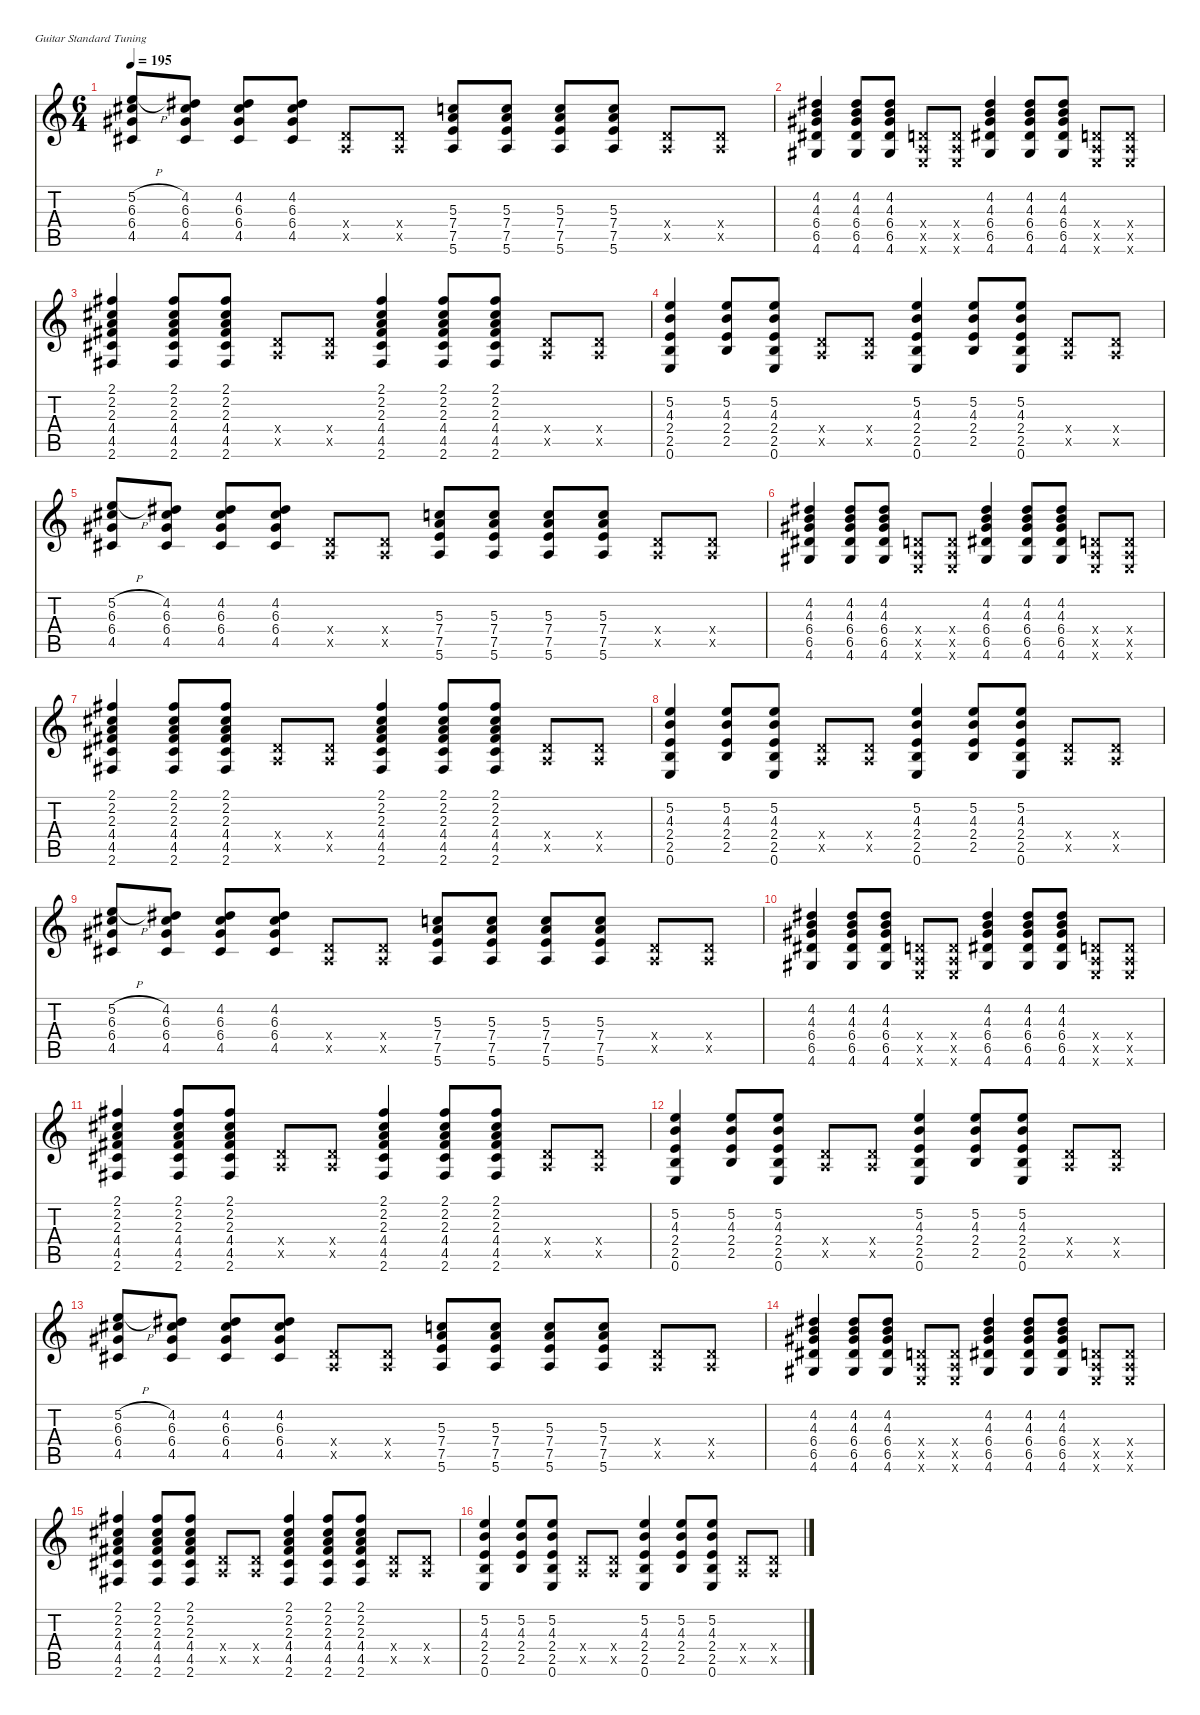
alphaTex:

\defaultSystemsLayout 4
\hideDynamics
\bracketExtendMode nobrackets
\singleTrackTrackNamePolicy hidden
\multiTrackTrackNamePolicy hidden
\firstSystemTrackNameMode fullname
\firstSystemTrackNameOrientation horizontal
\otherSystemsTrackNameOrientation horizontal
\track ("Guitar 1" "dist.guit.") {mute instrument distortionguitar}
\staff {score tabs}
\tuning (E4 B3 G3 D3 A2 E2)
\ts (6 4)
\tempo 195
\clef g2
\ks c
(5.2{h} 6.3{acc #} 6.4{acc #} 4.5{acc #}).8{dy f beam Up} (4.2{acc #} 6.3{acc #} 6.4{acc #} 4.5{acc #}).8{beam Up} (4.2{acc #} 6.3{acc #} 6.4{acc #} 4.5{acc #}).8{beam Up} (4.2{acc #} 6.3{acc #} 6.4{acc #} 4.5{acc #}).8{beam Up} (0.4{x} 0.5{x}).8{beam Up} (0.4{x} 0.5{x}).8{beam Up} (5.3 7.4 7.5 5.6).8{beam Up} (5.3 7.4 7.5 5.6).8{beam Up} (5.3 7.4 7.5 5.6).8{beam Up} (5.3 7.4 7.5 5.6).8{beam Up} (0.4{x} 0.5{x}).8{beam Up} (0.4{x} 0.5{x}).8{beam Up} |
(4.2{acc #} 4.3 6.4{acc #} 6.5{acc #} 4.6{acc #}).4{beam Up} (4.2{acc #} 4.3 6.4{acc #} 6.5{acc #} 4.6{acc #}).8{beam Up} (4.2{acc #} 4.3 6.4{acc #} 6.5{acc #} 4.6{acc #}).8{beam Up} (0.4{x} 0.5{x} 0.6{x}).8{beam Up} (0.4{x} 0.5{x} 0.6{x}).8{beam Up} (4.2{acc #} 4.3 6.4{acc #} 6.5{acc #} 4.6{acc #}).4{beam Up} (4.2{acc #} 4.3 6.4{acc #} 6.5{acc #} 4.6{acc #}).8{beam Up} (4.2{acc #} 4.3 6.4{acc #} 6.5{acc #} 4.6{acc #}).8{beam Up} (0.4{x} 0.5{x} 0.6{x}).8{beam Up} (0.4{x} 0.5{x} 0.6{x}).8{beam Up} |
(4.4{acc #} 4.5{acc #} 2.6{acc #} 2.3 2.2{acc #} 2.1{acc #}).4{beam Up} (2.2{acc #} 2.3 4.4{acc #} 4.5{acc #} 2.6{acc #} 2.1{acc #}).8{beam Up} (2.2{acc #} 2.3 4.4{acc #} 4.5{acc #} 2.1{acc #} 2.6{acc #}).8{beam Up} (0.4{x} 0.5{x}).8{beam Up} (0.4{x} 0.5{x}).8{beam Up} (2.2{acc #} 2.3 4.4{acc #} 4.5{acc #} 2.6{acc #} 2.1{acc #}).4{beam Up} (2.2{acc #} 2.3 4.4{acc #} 4.5{acc #} 2.1{acc #} 2.6{acc #}).8{beam Up} (2.2{acc #} 2.3 4.4{acc #} 4.5{acc #} 2.1{acc #} 2.6{acc #}).8{beam Up} (0.4{x} 0.5{x}).8{beam Up} (0.4{x} 0.5{x}).8{beam Up} |
(5.2 4.3 2.4 2.5 0.6).4{beam Up} (5.2 4.3 2.4 2.5).8{beam Up} (5.2 4.3 2.4 2.5 0.6).8{beam Up} (0.4{x} 0.5{x}).8{beam Up} (0.4{x} 0.5{x}).8{beam Up} (5.2 4.3 2.4 2.5 0.6).4{beam Up} (5.2 4.3 2.4 2.5).8{beam Up} (5.2 4.3 2.4 2.5 0.6).8{beam Up} (0.4{x} 0.5{x}).8{beam Up} (0.4{x} 0.5{x}).8{beam Up} |
(5.2{h} 6.3{acc #} 6.4{acc #} 4.5{acc #}).8{beam Up} (4.2{acc #} 6.3{acc #} 6.4{acc #} 4.5{acc #}).8{beam Up} (4.2{acc #} 6.3{acc #} 6.4{acc #} 4.5{acc #}).8{beam Up} (4.2{acc #} 6.3{acc #} 6.4{acc #} 4.5{acc #}).8{beam Up} (0.4{x} 0.5{x}).8{beam Up} (0.4{x} 0.5{x}).8{beam Up} (5.3 7.4 7.5 5.6).8{beam Up} (5.3 7.4 7.5 5.6).8{beam Up} (5.3 7.4 7.5 5.6).8{beam Up} (5.3 7.4 7.5 5.6).8{beam Up} (0.4{x} 0.5{x}).8{beam Up} (0.4{x} 0.5{x}).8{beam Up} |
(4.2{acc #} 4.3 6.4{acc #} 6.5{acc #} 4.6{acc #}).4{beam Up} (4.2{acc #} 4.3 6.4{acc #} 6.5{acc #} 4.6{acc #}).8{beam Up} (4.2{acc #} 4.3 6.4{acc #} 6.5{acc #} 4.6{acc #}).8{beam Up} (0.4{x} 0.5{x} 0.6{x}).8{beam Up} (0.4{x} 0.5{x} 0.6{x}).8{beam Up} (4.2{acc #} 4.3 6.4{acc #} 6.5{acc #} 4.6{acc #}).4{beam Up} (4.2{acc #} 4.3 6.4{acc #} 6.5{acc #} 4.6{acc #}).8{beam Up} (4.2{acc #} 4.3 6.4{acc #} 6.5{acc #} 4.6{acc #}).8{beam Up} (0.4{x} 0.5{x} 0.6{x}).8{beam Up} (0.4{x} 0.5{x} 0.6{x}).8{beam Up} |
(4.4{acc #} 4.5{acc #} 2.6{acc #} 2.3 2.2{acc #} 2.1{acc #}).4{beam Up} (2.2{acc #} 2.3 4.4{acc #} 4.5{acc #} 2.6{acc #} 2.1{acc #}).8{beam Up} (2.2{acc #} 2.3 4.4{acc #} 4.5{acc #} 2.1{acc #} 2.6{acc #}).8{beam Up} (0.4{x} 0.5{x}).8{beam Up} (0.4{x} 0.5{x}).8{beam Up} (2.2{acc #} 2.3 4.4{acc #} 4.5{acc #} 2.6{acc #} 2.1{acc #}).4{beam Up} (2.2{acc #} 2.3 4.4{acc #} 4.5{acc #} 2.1{acc #} 2.6{acc #}).8{beam Up} (2.2{acc #} 2.3 4.4{acc #} 4.5{acc #} 2.1{acc #} 2.6{acc #}).8{beam Up} (0.4{x} 0.5{x}).8{beam Up} (0.4{x} 0.5{x}).8{beam Up} |
(5.2 4.3 2.4 2.5 0.6).4{beam Up} (5.2 4.3 2.4 2.5).8{beam Up} (5.2 4.3 2.4 2.5 0.6).8{beam Up} (0.4{x} 0.5{x}).8{beam Up} (0.4{x} 0.5{x}).8{beam Up} (5.2 4.3 2.4 2.5 0.6).4{beam Up} (5.2 4.3 2.4 2.5).8{beam Up} (5.2 4.3 2.4 2.5 0.6).8{beam Up} (0.4{x} 0.5{x}).8{beam Up} (0.4{x} 0.5{x}).8{beam Up} |
(5.2{h} 6.3{acc #} 6.4{acc #} 4.5{acc #}).8{beam Up} (4.2{acc #} 6.3{acc #} 6.4{acc #} 4.5{acc #}).8{beam Up} (4.2{acc #} 6.3{acc #} 6.4{acc #} 4.5{acc #}).8{beam Up} (4.2{acc #} 6.3{acc #} 6.4{acc #} 4.5{acc #}).8{beam Up} (0.4{x} 0.5{x}).8{beam Up} (0.4{x} 0.5{x}).8{beam Up} (5.3 7.4 7.5 5.6).8{beam Up} (5.3 7.4 7.5 5.6).8{beam Up} (5.3 7.4 7.5 5.6).8{beam Up} (5.3 7.4 7.5 5.6).8{beam Up} (0.4{x} 0.5{x}).8{beam Up} (0.4{x} 0.5{x}).8{beam Up} |
(4.2{acc #} 4.3 6.4{acc #} 6.5{acc #} 4.6{acc #}).4{beam Up} (4.2{acc #} 4.3 6.4{acc #} 6.5{acc #} 4.6{acc #}).8{beam Up} (4.2{acc #} 4.3 6.4{acc #} 6.5{acc #} 4.6{acc #}).8{beam Up} (0.4{x} 0.5{x} 0.6{x}).8{beam Up} (0.4{x} 0.5{x} 0.6{x}).8{beam Up} (4.2{acc #} 4.3 6.4{acc #} 6.5{acc #} 4.6{acc #}).4{beam Up} (4.2{acc #} 4.3 6.4{acc #} 6.5{acc #} 4.6{acc #}).8{beam Up} (4.2{acc #} 4.3 6.4{acc #} 6.5{acc #} 4.6{acc #}).8{beam Up} (0.4{x} 0.5{x} 0.6{x}).8{beam Up} (0.4{x} 0.5{x} 0.6{x}).8{beam Up} |
(4.4{acc #} 4.5{acc #} 2.6{acc #} 2.3 2.2{acc #} 2.1{acc #}).4{beam Up} (2.2{acc #} 2.3 4.4{acc #} 4.5{acc #} 2.6{acc #} 2.1{acc #}).8{beam Up} (2.2{acc #} 2.3 4.4{acc #} 4.5{acc #} 2.1{acc #} 2.6{acc #}).8{beam Up} (0.4{x} 0.5{x}).8{beam Up} (0.4{x} 0.5{x}).8{beam Up} (2.2{acc #} 2.3 4.4{acc #} 4.5{acc #} 2.6{acc #} 2.1{acc #}).4{beam Up} (2.2{acc #} 2.3 4.4{acc #} 4.5{acc #} 2.1{acc #} 2.6{acc #}).8{beam Up} (2.2{acc #} 2.3 4.4{acc #} 4.5{acc #} 2.1{acc #} 2.6{acc #}).8{beam Up} (0.4{x} 0.5{x}).8{beam Up} (0.4{x} 0.5{x}).8{beam Up} |
(5.2 4.3 2.4 2.5 0.6).4{beam Up} (5.2 4.3 2.4 2.5).8{beam Up} (5.2 4.3 2.4 2.5 0.6).8{beam Up} (0.4{x} 0.5{x}).8{beam Up} (0.4{x} 0.5{x}).8{beam Up} (5.2 4.3 2.4 2.5 0.6).4{beam Up} (5.2 4.3 2.4 2.5).8{beam Up} (5.2 4.3 2.4 2.5 0.6).8{beam Up} (0.4{x} 0.5{x}).8{beam Up} (0.4{x} 0.5{x}).8{beam Up} |
(5.2{h} 6.3{acc #} 6.4{acc #} 4.5{acc #}).8{beam Up} (4.2{acc #} 6.3{acc #} 6.4{acc #} 4.5{acc #}).8{beam Up} (4.2{acc #} 6.3{acc #} 6.4{acc #} 4.5{acc #}).8{beam Up} (4.2{acc #} 6.3{acc #} 6.4{acc #} 4.5{acc #}).8{beam Up} (0.4{x} 0.5{x}).8{beam Up} (0.4{x} 0.5{x}).8{beam Up} (5.3 7.4 7.5 5.6).8{beam Up} (5.3 7.4 7.5 5.6).8{beam Up} (5.3 7.4 7.5 5.6).8{beam Up} (5.3 7.4 7.5 5.6).8{beam Up} (0.4{x} 0.5{x}).8{beam Up} (0.4{x} 0.5{x}).8{beam Up} |
(4.2{acc #} 4.3 6.4{acc #} 6.5{acc #} 4.6{acc #}).4{beam Up} (4.2{acc #} 4.3 6.4{acc #} 6.5{acc #} 4.6{acc #}).8{beam Up} (4.2{acc #} 4.3 6.4{acc #} 6.5{acc #} 4.6{acc #}).8{beam Up} (0.4{x} 0.5{x} 0.6{x}).8{beam Up} (0.4{x} 0.5{x} 0.6{x}).8{beam Up} (4.2{acc #} 4.3 6.4{acc #} 6.5{acc #} 4.6{acc #}).4{beam Up} (4.2{acc #} 4.3 6.4{acc #} 6.5{acc #} 4.6{acc #}).8{beam Up} (4.2{acc #} 4.3 6.4{acc #} 6.5{acc #} 4.6{acc #}).8{beam Up} (0.4{x} 0.5{x} 0.6{x}).8{beam Up} (0.4{x} 0.5{x} 0.6{x}).8{beam Up} |
(4.4{acc #} 4.5{acc #} 2.6{acc #} 2.3 2.2{acc #} 2.1{acc #}).4{beam Up} (2.2{acc #} 2.3 4.4{acc #} 4.5{acc #} 2.6{acc #} 2.1{acc #}).8{beam Up} (2.2{acc #} 2.3 4.4{acc #} 4.5{acc #} 2.1{acc #} 2.6{acc #}).8{beam Up} (0.4{x} 0.5{x}).8{beam Up} (0.4{x} 0.5{x}).8{beam Up} (2.2{acc #} 2.3 4.4{acc #} 4.5{acc #} 2.6{acc #} 2.1{acc #}).4{beam Up} (2.2{acc #} 2.3 4.4{acc #} 4.5{acc #} 2.1{acc #} 2.6{acc #}).8{beam Up} (2.2{acc #} 2.3 4.4{acc #} 4.5{acc #} 2.1{acc #} 2.6{acc #}).8{beam Up} (0.4{x} 0.5{x}).8{beam Up} (0.4{x} 0.5{x}).8{beam Up} |
(5.2 4.3 2.4 2.5 0.6).4{beam Up} (5.2 4.3 2.4 2.5).8{beam Up} (5.2 4.3 2.4 2.5 0.6).8{beam Up} (0.4{x} 0.5{x}).8{beam Up} (0.4{x} 0.5{x}).8{beam Up} (5.2 4.3 2.4 2.5 0.6).4{beam Up} (5.2 4.3 2.4 2.5).8{beam Up} (5.2 4.3 2.4 2.5 0.6).8{beam Up} (0.4{x} 0.5{x}).8{beam Up} (0.4{x} 0.5{x}).8{beam Up}
